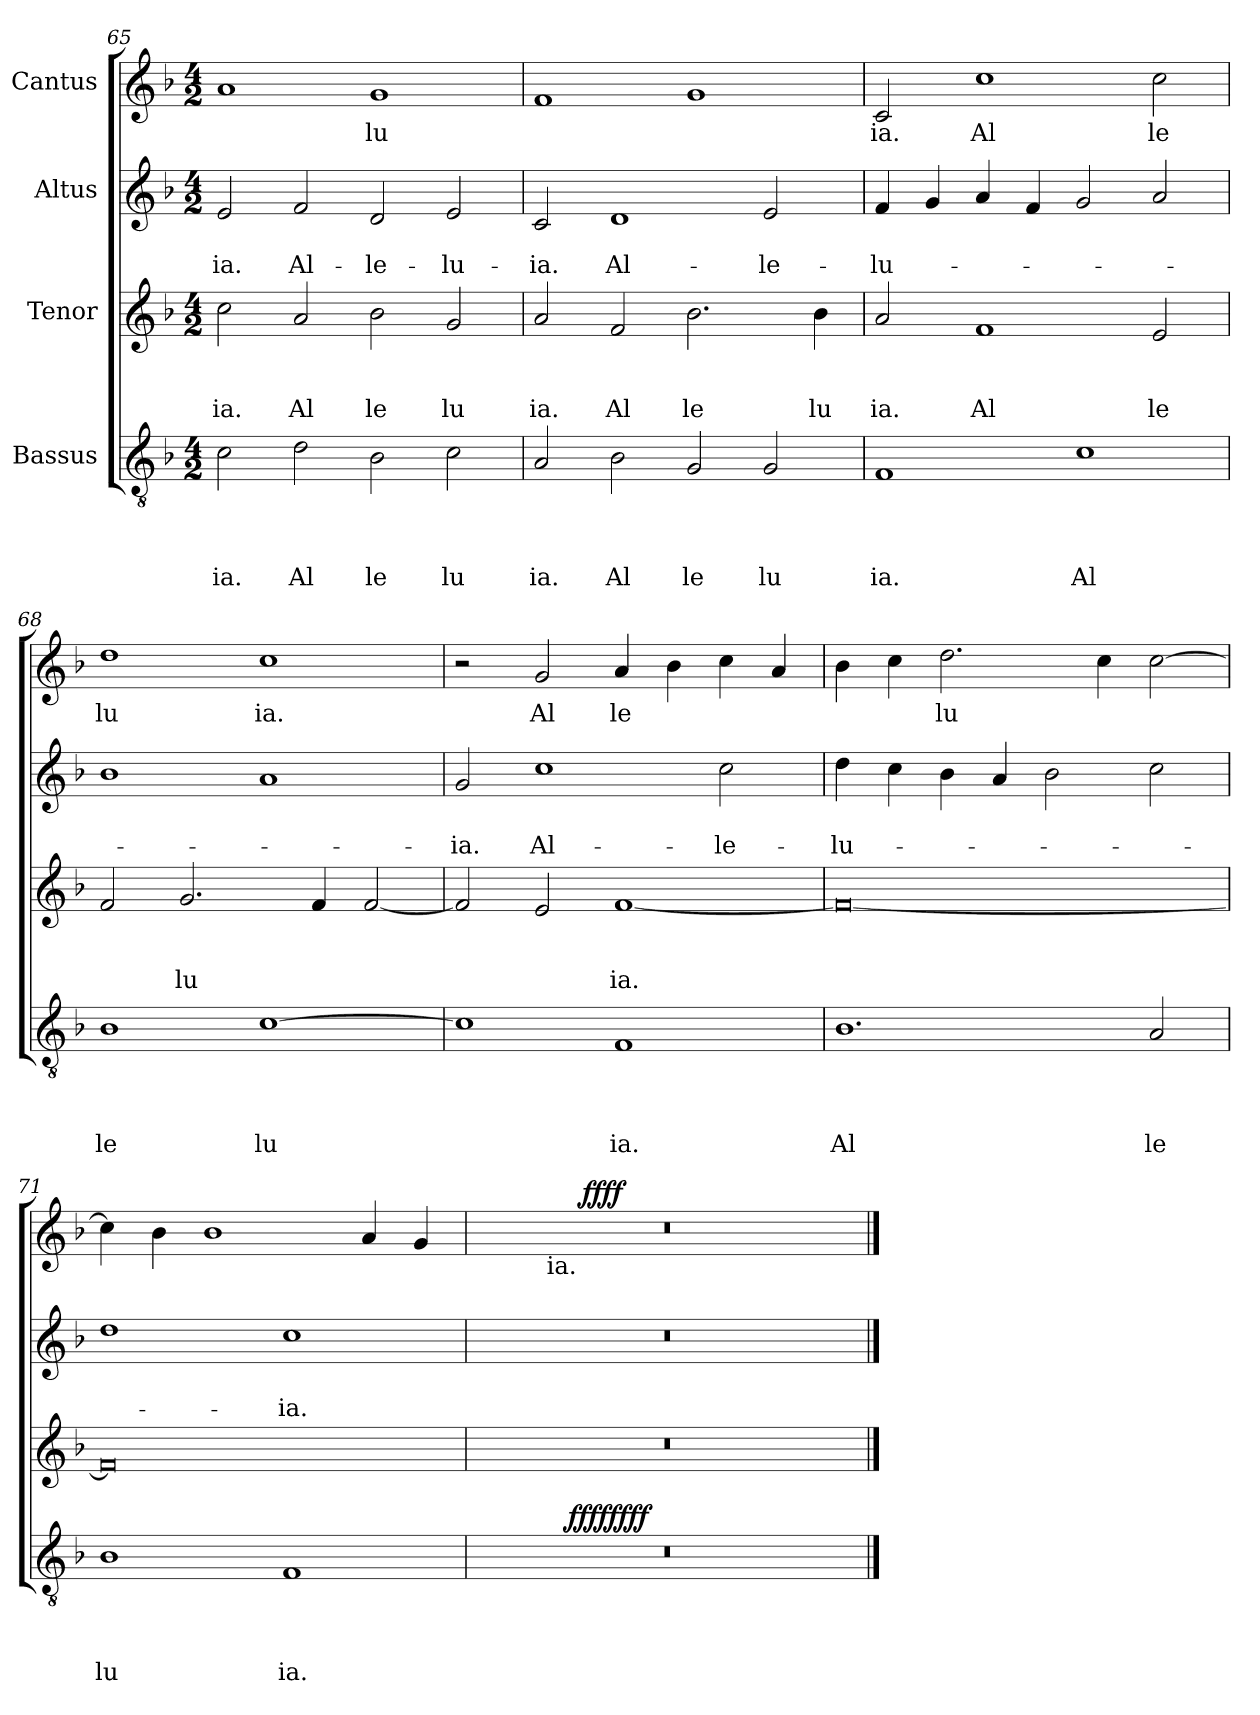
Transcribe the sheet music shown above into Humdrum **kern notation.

**kern	**text	**text	**text	**text	**dynam	**kern	**text	**text	**text	**kern	**text	**text	**kern	**text	**dynam
*part4	*part4	*part4	*part4	*part4	*part4	*part3	*part3	*part3	*part3	*part2	*part2	*part2	*part1	*part1	*part1
*staff4	*staff4	*staff4	*staff4	*staff4	*staff4	*staff3	*staff3	*staff3	*staff3	*staff2	*staff2	*staff2	*staff1	*staff1	*staff1
*I"Bassus	*	*	*	*	*	*I"Tenor	*	*	*	*I"Altus	*	*	*I"Cantus	*	*
!!LO:LB:g=z
*clefGv2	*	*	*	*	*	*clefG2	*	*	*	*clefG2	*	*	*clefG2	*	*
*k[b-]	*	*	*	*	*	*k[b-]	*	*	*	*k[b-]	*	*	*k[b-]	*	*
*F:	*	*	*	*	*	*F:	*	*	*	*F:	*	*	*F:	*	*
*M4/2	*	*	*	*	*	*M4/2	*	*	*	*M4/2	*	*	*M4/2	*	*
=65	=65	=65	=65	=65	=65	=65	=65	=65	=65	=65	=65	=65	=65	=65	=65
!	!	!	!	!LO:LY:b	!	!	!	!	!LO:LY:b	!	!	!LO:LY:b	!	!	!
2c\	.	.	.	-ia.	.	2cc\	.	.	ia.	2e/	.	ia.	1a	.	.
!	!	!	!	!LO:LY:b	!	!	!	!	!LO:LY:b	!	!	!LO:LY:b	!	!	!
2d\	.	.	.	Al	.	2a/	.	.	Al	2f/	.	Al-	.	.	.
!	!	!	!	!LO:LY:b	!	!	!	!	!LO:LY:b	!	!	!LO:LY:b	!	!LO:LY:b	!
2B-\	.	.	.	le	.	2b-\	.	.	le	2d/	.	-le-	1g	-lu	.
!	!	!	!	!LO:LY:b	!	!	!	!	!LO:LY:b	!	!	!LO:LY:b	!	!	!
2c\	.	.	.	lu	.	2g/	.	.	lu	2e/	.	-lu-	.	.	.
=66	=66	=66	=66	=66	=66	=66	=66	=66	=66	=66	=66	=66	=66	=66	=66
!	!	!	!	!LO:LY:b	!	!	!	!	!LO:LY:b	!	!	!LO:LY:b	!	!	!
2A/	.	.	.	ia.	.	2a/	.	.	ia.	2c/	.	-ia.	1f	.	.
!	!	!	!	!LO:LY:b	!	!	!	!	!LO:LY:b	!	!	!LO:LY:b	!	!	!
2B-\	.	.	.	Al	.	2f/	.	.	Al	1d	.	Al-	.	.	.
!	!	!	!	!LO:LY:b	!	!	!	!	!LO:LY:b	!	!	!	!	!	!
2G/	.	.	.	le	.	2.b-\	.	.	le	.	.	.	1g	.	.
!	!	!	!	!LO:LY:b	!	!	!	!	!	!	!	!LO:LY:b	!	!	!
2G/	.	.	.	lu	.	.	.	.	.	2e/	.	-le-	.	.	.
!	!	!	!	!	!	!	!	!	!LO:LY:b	!	!	!	!	!	!
.	.	.	.	.	.	4b-\	.	.	lu	.	.	.	.	.	.
=67	=67	=67	=67	=67	=67	=67	=67	=67	=67	=67	=67	=67	=67	=67	=67
!	!	!	!	!LO:LY:b	!	!	!	!	!LO:LY:b	!	!	!LO:LY:b	!	!LO:LY:b	!
1F	.	.	.	ia.	.	2a/	.	.	ia.	4f/	.	-lu-	2c/	ia.	.
.	.	.	.	.	.	.	.	.	.	4g/	.	.	.	.	.
!	!	!	!	!	!	!	!	!	!LO:LY:b	!	!	!	!	!LO:LY:b	!
.	.	.	.	.	.	1f	.	.	Al	4a/	.	.	1cc	Al	.
.	.	.	.	.	.	.	.	.	.	4f/	.	.	.	.	.
!	!	!	!	!LO:LY:b	!	!	!	!	!	!	!	!	!	!	!
1c	.	.	.	Al	.	.	.	.	.	2g/	.	.	.	.	.
!	!	!	!	!	!	!	!	!	!LO:LY:b	!	!	!	!	!LO:LY:b	!
.	.	.	.	.	.	2e/	.	.	le	2a/	.	.	2cc\	le	.
=68	=68	=68	=68	=68	=68	=68	=68	=68	=68	=68	=68	=68	=68	=68	=68
!	!	!	!	!LO:LY:b	!	!	!	!	!	!	!	!	!	!LO:LY:b	!
1B-	.	.	.	le	.	2f/	.	.	.	1b-	.	.	1dd	lu	.
!	!	!	!	!	!	!	!	!	!LO:LY:b	!	!	!	!	!	!
.	.	.	.	.	.	2.g/	.	.	lu	.	.	.	.	.	.
!	!	!	!	!LO:LY:b	!	!	!	!	!	!	!	!	!	!LO:LY:b	!
[>1c	.	.	.	lu	.	.	.	.	.	1a	.	.	1cc	ia.	.
.	.	.	.	.	.	4f/	.	.	.	.	.	.	.	.	.
.	.	.	.	.	.	[<2f/	.	.	.	.	.	.	.	.	.
=69	=69	=69	=69	=69	=69	=69	=69	=69	=69	=69	=69	=69	=69	=69	=69
!	!	!	!	!	!	!	!	!	!	!	!	!LO:LY:b	!	!	!
1c]	.	.	.	.	.	2f/]	.	.	.	2g/	.	-ia.	2r	.	.
!	!	!	!	!	!	!	!	!	!	!	!	!LO:LY:b	!	!LO:LY:b	!
.	.	.	.	.	.	2e/	.	.	.	1cc	.	Al-	2g/	Al	.
!	!	!	!	!LO:LY:b	!	!	!	!	!LO:LY:b	!	!	!	!	!LO:LY:b	!
1F	.	.	.	ia.	.	[<1f	.	.	ia.	.	.	.	4a/	le	.
.	.	.	.	.	.	.	.	.	.	.	.	.	4b-\	.	.
!	!	!	!	!	!	!	!	!	!	!	!	!LO:LY:b	!	!	!
.	.	.	.	.	.	.	.	.	.	2cc\	.	-le-	4cc\	.	.
.	.	.	.	.	.	.	.	.	.	.	.	.	4a/	.	.
=70	=70	=70	=70	=70	=70	=70	=70	=70	=70	=70	=70	=70	=70	=70	=70
!	!	!	!	!LO:LY:b	!	!	!	!	!	!	!	!LO:LY:b	!	!	!
1.B-	.	.	.	Al	.	0f_	.	.	.	4dd\	.	-lu-	4b-\	.	.
.	.	.	.	.	.	.	.	.	.	4cc\	.	.	4cc\	.	.
!	!	!	!	!	!	!	!	!	!	!	!	!	!	!LO:LY:b	!
.	.	.	.	.	.	.	.	.	.	4b-\	.	.	2.dd\	lu	.
.	.	.	.	.	.	.	.	.	.	4a/	.	.	.	.	.
.	.	.	.	.	.	.	.	.	.	2b-\	.	.	.	.	.
.	.	.	.	.	.	.	.	.	.	.	.	.	4cc\	.	.
!	!	!	!	!LO:LY:b	!	!	!	!	!	!	!	!	!	!	!
2A/	.	.	.	le	.	.	.	.	.	2cc\	.	.	[>2cc\	.	.
=71	=71	=71	=71	=71	=71	=71	=71	=71	=71	=71	=71	=71	=71	=71	=71
!	!	!	!	!LO:LY:b	!	!	!	!	!	!	!	!	!	!	!
1B-	.	.	.	lu	.	0f]	.	.	.	1dd	.	.	4cc\]	.	.
.	.	.	.	.	.	.	.	.	.	.	.	.	4b-\	.	.
.	.	.	.	.	.	.	.	.	.	.	.	.	1b-	.	.
!	!	!	!	!LO:LY:b	!	!	!	!	!	!	!	!LO:LY:b	!	!	!
1F	.	.	.	ia.	.	.	.	.	.	1cc	.	-ia.	.	.	.
.	.	.	.	.	.	.	.	.	.	.	.	.	4a/	.	.
.	.	.	.	.	.	.	.	.	.	.	.	.	4g/	.	.
=72	=72	=72	=72	=72	=72	=72	=72	=72	=72	=72	=72	=72	=72	=72	=72
*^	*	*	*	*	*	*	*	*	*	*	*	*	*^	*	*
*	*	*	*	*	*	*	*	*	*	*	*	*	*	*	*^	*	*
0r	4.ryy	.	.	.	.	.	0r	.	.	.	0r	.	.	0r	4ryy	4ryy	.	.
.	.	.	.	.	.	.	.	.	.	.	.	.	.	.	8ryy	16ryy	.	.
!	!	!	!	!	!	!	!	!	!	!	!	!	!	!	!	!LO:TX:b:t=ia.	!	!
.	.	.	.	.	.	.	.	.	.	.	.	.	.	.	.	1ryy	.	.
!	!	!	!	!	!	!LO:DY:a	!	!	!	!	!	!	!	!	!	!	!	!
!	!	!	!	!	!	!LO:DY:n=1:b	!	!	!	!	!	!	!	!	!	!	!	!
.	1ryy	.	.	.	.	ffff ffff	.	.	.	.	.	.	.	.	32ryy	.	.	.
!	!	!	!	!	!	!	!	!	!	!	!	!	!	!	!	!	!	!LO:DY:b
.	.	.	.	.	.	.	.	.	.	.	.	.	.	.	1ryy	.	.	ffff
.	.	.	.	.	.	.	.	.	.	.	.	.	.	.	.	2ryy	.	.
.	2ryy	.	.	.	.	.	.	.	.	.	.	.	.	.	.	.	.	.
.	.	.	.	.	.	.	.	.	.	.	.	.	.	.	2ryy	.	.	.
.	.	.	.	.	.	.	.	.	.	.	.	.	.	.	.	8.ryy	.	.
.	8ryy	.	.	.	.	.	.	.	.	.	.	.	.	.	.	.	.	.
.	.	.	.	.	.	.	.	.	.	.	.	.	.	.	16.ryy	.	.	.
*v	*v	*	*	*	*	*	*	*	*	*	*	*	*	*v	*v	*v	*	*
==	==	==	==	==	==	==	==	==	==	==	==	==	==	==	==
*-	*-	*-	*-	*-	*-	*-	*-	*-	*-	*-	*-	*-	*-	*-	*-
